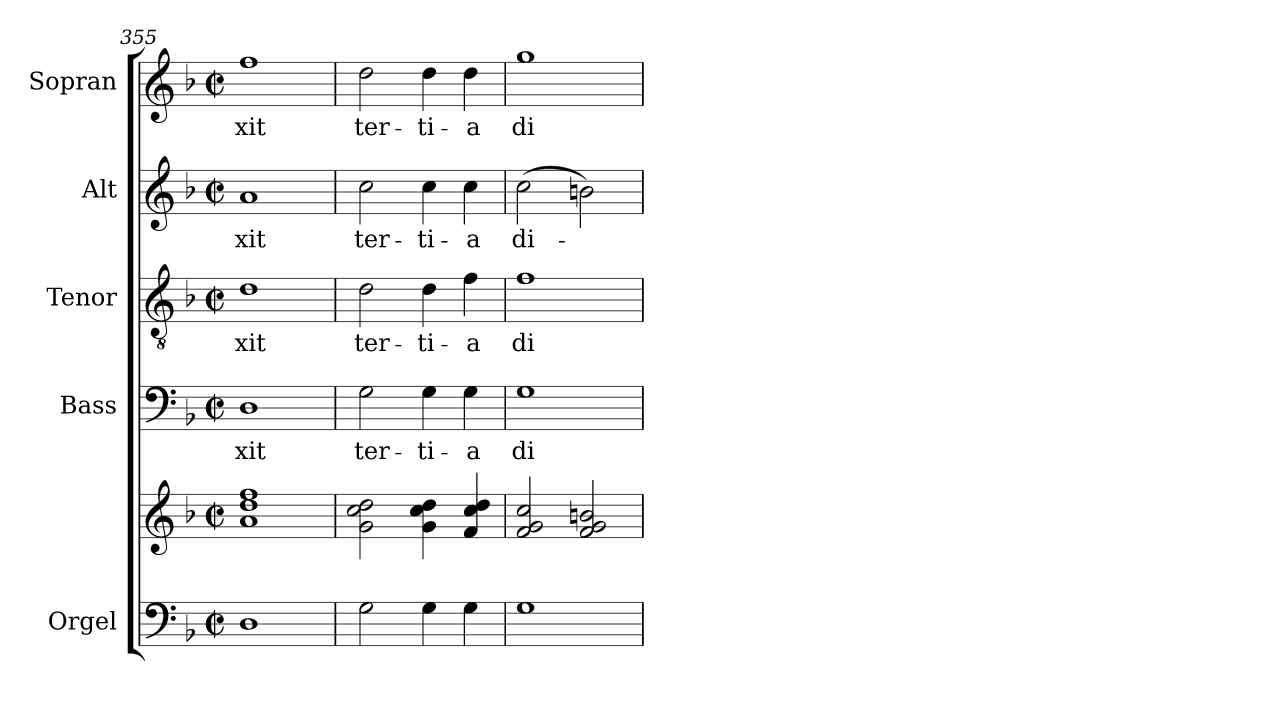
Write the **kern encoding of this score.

**kern	**kern	**kern	**text	**kern	**text	**kern	**text	**kern	**text
*part5	*part5	*part4	*part4	*part3	*part3	*part2	*part2	*part1	*part1
*staff6	*staff5	*staff4	*staff4	*staff3	*staff3	*staff2	*staff2	*staff1	*staff1
*I"Orgel	*	*I"Bass	*	*I"Tenor	*	*I"Alt	*	*I"Sopran	*
*I'Org.	*	*I'B.	*	*I'T.	*	*I'A.	*	*I'S.	*
*clefF4	*clefG2	*clefF4	*	*clefGv2	*	*clefG2	*	*clefG2	*
*k[b-]	*k[b-]	*k[b-]	*	*k[b-]	*	*k[b-]	*	*k[b-]	*
*F:	*F:	*F:	*	*F:	*	*F:	*	*F:	*
*M2/2	*M2/2	*M2/2	*	*M2/2	*	*M2/2	*	*M2/2	*
*met(c|)	*met(c|)	*met(c|)	*	*met(c|)	*	*met(c|)	*	*met(c|)	*
=355	=355	=355	=355	=355	=355	=355	=355	=355	=355
!	!	!	!LO:LY:b	!	!LO:LY:b	!	!LO:LY:b	!	!LO:LY:b
1D	1a 1dd 1ff	1D	-xit	1d	-xit	1a	-xit	1ff	-xit
=356	=356	=356	=356	=356	=356	=356	=356	=356	=356
!	!	!	!LO:LY:b	!	!LO:LY:b	!	!LO:LY:b	!	!LO:LY:b
2G\	2g\ 2cc\ 2dd\	2G\	ter-	2d\	ter-	2cc\	ter-	2dd\	ter-
!	!	!	!LO:LY:b	!	!LO:LY:b	!	!LO:LY:b	!	!LO:LY:b
4G\	4g\ 4cc\ 4dd\	4G\	-ti-	4d\	-ti-	4cc\	-ti-	4dd\	-ti-
!	!	!	!LO:LY:b	!	!LO:LY:b	!	!LO:LY:b	!	!LO:LY:b
4G\	4f/ 4cc/ 4dd/	4G\	-a	4f\	-a	4cc\	-a	4dd\	-a
=357	=357	=357	=357	=357	=357	=357	=357	=357	=357
!	!	!	!LO:LY:b	!	!LO:LY:b	!	!LO:LY:b	!	!LO:LY:b
1G	2f/ 2g/ 2cc/	1G	di-	1f	di-	(>2cc\	di-	1gg	di-
.	2f/ 2g/ 2bn/	.	.	.	.	2bn\)	.	.	.
=	=	=	=	=	=	=	=	=	=
*-	*-	*-	*-	*-	*-	*-	*-	*-	*-
